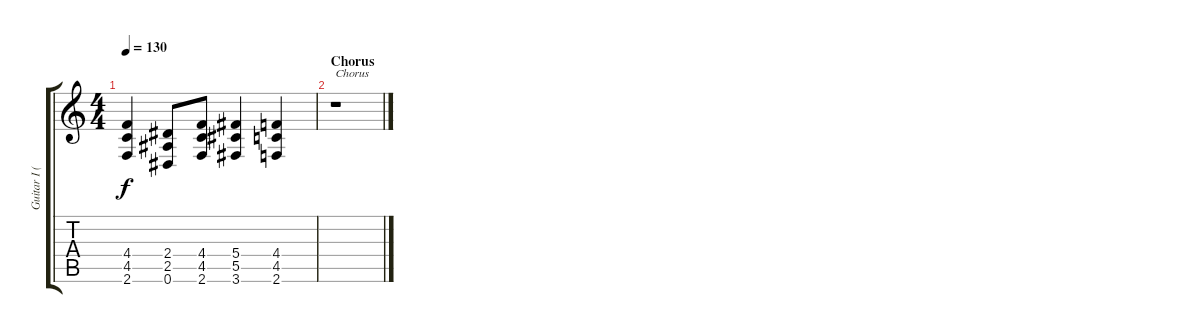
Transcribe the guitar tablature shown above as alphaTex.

\track ("Guitar I (acous.)" "Guitar I (") {instrument acousticguitarsteel}
\staff {score tabs}
\tuning (Eb4 Bb3 Gb3 Db3 Ab2 Eb2) {hide}
\ts (4 4)
\tempo 130
\clef g2
\ks c
(4.4 4.5 2.6).4{dy f} (2.4 2.5 0.6).8 (4.4 4.5 2.6).8 (5.4 5.5 3.6).4 (4.4 4.5 2.6).4 |
\section ("" "Chorus")
r.1{txt "Chorus"}
